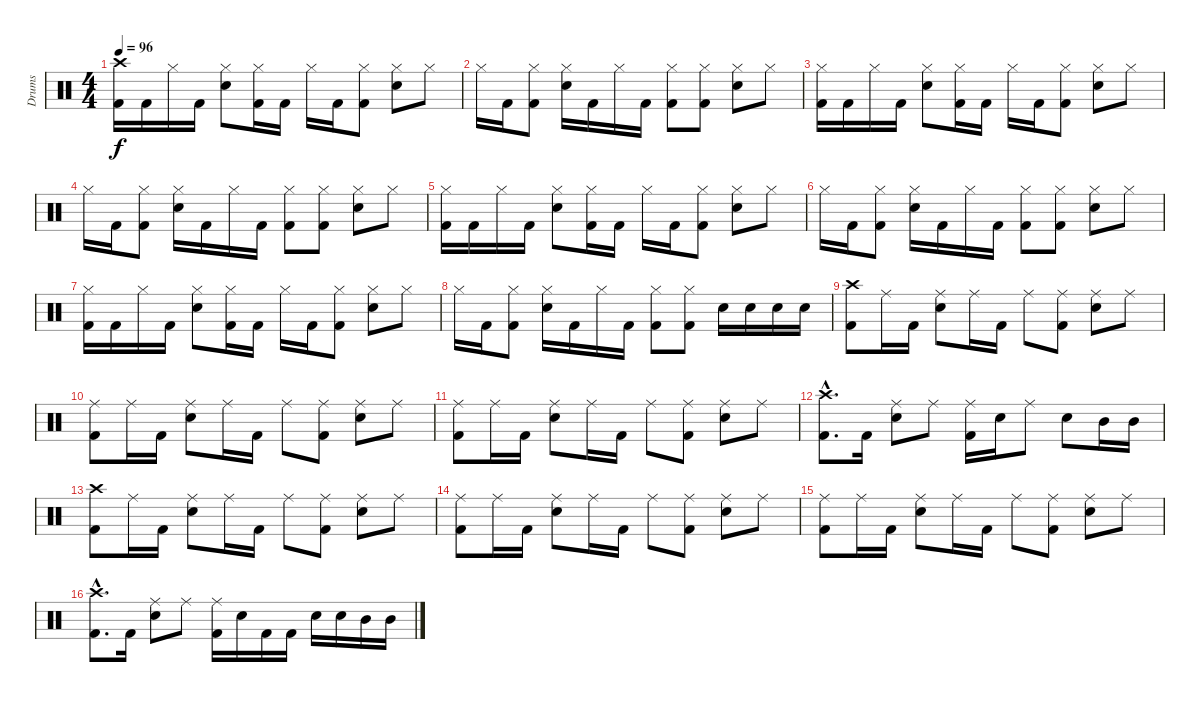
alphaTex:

\track ("Drums" "Drums") {instrument percussion}
\staff {score}
\articulation defaults
\ts (4 4)
\tempo 96
\clef neutral
\ks c
("Crash high (hit)" "Kick (hit) 2").16{dy f} "Kick (hit) 2".16 "Hi-Hat (closed)".16 "Kick (hit) 2".16 ("Hi-Hat (closed)" "Snare (hit) 2").8 ("Hi-Hat (closed)" "Kick (hit) 2").16 "Kick (hit) 2".16 "Hi-Hat (closed)".16 "Kick (hit) 2".16 ("Hi-Hat (closed)" "Kick (hit) 2").8 ("Hi-Hat (closed)" "Snare (hit) 2").8 "Hi-Hat (closed)".8 |
"Hi-Hat (closed)".16 "Kick (hit) 2".16 ("Hi-Hat (closed)" "Kick (hit) 2").8 ("Hi-Hat (closed)" "Snare (hit) 2").16 "Kick (hit) 2".16 "Hi-Hat (closed)".16 "Kick (hit) 2".16 ("Hi-Hat (closed)" "Kick (hit) 2").8 ("Hi-Hat (closed)" "Kick (hit) 2").8 ("Hi-Hat (closed)" "Snare (hit) 2").8 "Hi-Hat (closed)".8 |
("Hi-Hat (closed)" "Kick (hit) 2").16 "Kick (hit) 2".16 "Hi-Hat (closed)".16 "Kick (hit) 2".16 ("Hi-Hat (closed)" "Snare (hit) 2").8 ("Hi-Hat (closed)" "Kick (hit) 2").16 "Kick (hit) 2".16 "Hi-Hat (closed)".16 "Kick (hit) 2".16 ("Hi-Hat (closed)" "Kick (hit) 2").8 ("Hi-Hat (closed)" "Snare (hit) 2").8 "Hi-Hat (closed)".8 |
"Hi-Hat (closed)".16 "Kick (hit) 2".16 ("Hi-Hat (closed)" "Kick (hit) 2").8 ("Hi-Hat (closed)" "Snare (hit) 2").16 "Kick (hit) 2".16 "Hi-Hat (closed)".16 "Kick (hit) 2".16 ("Hi-Hat (closed)" "Kick (hit) 2").8 ("Hi-Hat (closed)" "Kick (hit) 2").8 ("Hi-Hat (closed)" "Snare (hit) 2").8 "Hi-Hat (closed)".8 |
("Hi-Hat (closed)" "Kick (hit) 2").16 "Kick (hit) 2".16 "Hi-Hat (closed)".16 "Kick (hit) 2".16 ("Hi-Hat (closed)" "Snare (hit) 2").8 ("Hi-Hat (closed)" "Kick (hit) 2").16 "Kick (hit) 2".16 "Hi-Hat (closed)".16 "Kick (hit) 2".16 ("Hi-Hat (closed)" "Kick (hit) 2").8 ("Hi-Hat (closed)" "Snare (hit) 2").8 "Hi-Hat (closed)".8 |
"Hi-Hat (closed)".16 "Kick (hit) 2".16 ("Hi-Hat (closed)" "Kick (hit) 2").8 ("Hi-Hat (closed)" "Snare (hit) 2").16 "Kick (hit) 2".16 "Hi-Hat (closed)".16 "Kick (hit) 2".16 ("Hi-Hat (closed)" "Kick (hit) 2").8 ("Hi-Hat (closed)" "Kick (hit) 2").8 ("Hi-Hat (closed)" "Snare (hit) 2").8 "Hi-Hat (closed)".8 |
("Hi-Hat (closed)" "Kick (hit) 2").16 "Kick (hit) 2".16 "Hi-Hat (closed)".16 "Kick (hit) 2".16 ("Hi-Hat (closed)" "Snare (hit) 2").8 ("Hi-Hat (closed)" "Kick (hit) 2").16 "Kick (hit) 2".16 "Hi-Hat (closed)".16 "Kick (hit) 2".16 ("Hi-Hat (closed)" "Kick (hit) 2").8 ("Hi-Hat (closed)" "Snare (hit) 2").8 "Hi-Hat (closed)".8 |
"Hi-Hat (closed)".16 "Kick (hit) 2".16 ("Hi-Hat (closed)" "Kick (hit) 2").8 ("Hi-Hat (closed)" "Snare (hit) 2").16 "Kick (hit) 2".16 "Hi-Hat (closed)".16 "Kick (hit) 2".16 ("Hi-Hat (closed)" "Kick (hit) 2").8 ("Hi-Hat (closed)" "Kick (hit) 2").8 "Snare (hit) 2".16 "Snare (hit) 2".16 "Snare (hit) 2".16 "Snare (hit) 2".16 |
("Crash high (hit)" "Kick (hit) 2").8 "Ride (middle)".16 "Kick (hit) 2".16 ("Ride (middle)" "Snare (hit) 2").8 "Ride (middle)".16 "Kick (hit) 2".16 "Ride (middle)".8 ("Ride (middle)" "Kick (hit) 2").8 ("Ride (middle)" "Snare (hit) 2").8 "Ride (middle)".8 |
("Ride (middle)" "Kick (hit) 2").8 "Ride (middle)".16 "Kick (hit) 2".16 ("Ride (middle)" "Snare (hit) 2").8 "Ride (middle)".16 "Kick (hit) 2".16 "Ride (middle)".8 ("Ride (middle)" "Kick (hit) 2").8 ("Ride (middle)" "Snare (hit) 2").8 "Ride (middle)".8 |
("Ride (middle)" "Kick (hit) 2").8 "Ride (middle)".16 "Kick (hit) 2".16 ("Ride (middle)" "Snare (hit) 2").8 "Ride (middle)".16 "Kick (hit) 2".16 "Ride (middle)".8 ("Ride (middle)" "Kick (hit) 2").8 ("Ride (middle)" "Snare (hit) 2").8 "Ride (middle)".8 |
("Crash high (hit)"{hac} "Kick (hit) 2"{hac}).8{d} "Kick (hit) 2".16 ("Ride (middle)" "Snare (hit) 2").8 "Ride (middle)".8 ("Ride (middle)" "Kick (hit) 2").16 "Snare (hit) 2".16 "Ride (middle)".8 "Snare (hit) 2".8 "Mid Tom (hit)".16 "Mid Tom (hit)".16 |
("Crash high (hit)" "Kick (hit) 2").8 "Ride (middle)".16 "Kick (hit) 2".16 ("Ride (middle)" "Snare (hit) 2").8 "Ride (middle)".16 "Kick (hit) 2".16 "Ride (middle)".8 ("Ride (middle)" "Kick (hit) 2").8 ("Ride (middle)" "Snare (hit) 2").8 "Ride (middle)".8 |
("Ride (middle)" "Kick (hit) 2").8 "Ride (middle)".16 "Kick (hit) 2".16 ("Ride (middle)" "Snare (hit) 2").8 "Ride (middle)".16 "Kick (hit) 2".16 "Ride (middle)".8 ("Ride (middle)" "Kick (hit) 2").8 ("Ride (middle)" "Snare (hit) 2").8 "Ride (middle)".8 |
("Ride (middle)" "Kick (hit) 2").8 "Ride (middle)".16 "Kick (hit) 2".16 ("Ride (middle)" "Snare (hit) 2").8 "Ride (middle)".16 "Kick (hit) 2".16 "Ride (middle)".8 ("Ride (middle)" "Kick (hit) 2").8 ("Ride (middle)" "Snare (hit) 2").8 "Ride (middle)".8 |
("Crash high (hit)"{hac} "Kick (hit) 2"{hac}).8{d} "Kick (hit) 2".16 ("Ride (middle)" "Snare (hit) 2").8 "Ride (middle)".8 ("Ride (middle)" "Kick (hit) 2").16 "Snare (hit) 2".16 "Kick (hit) 2".16 "Kick (hit) 2".16 "Snare (hit) 2".16 "Snare (hit) 2".16 "Mid Tom (hit)".16 "Mid Tom (hit)".16
